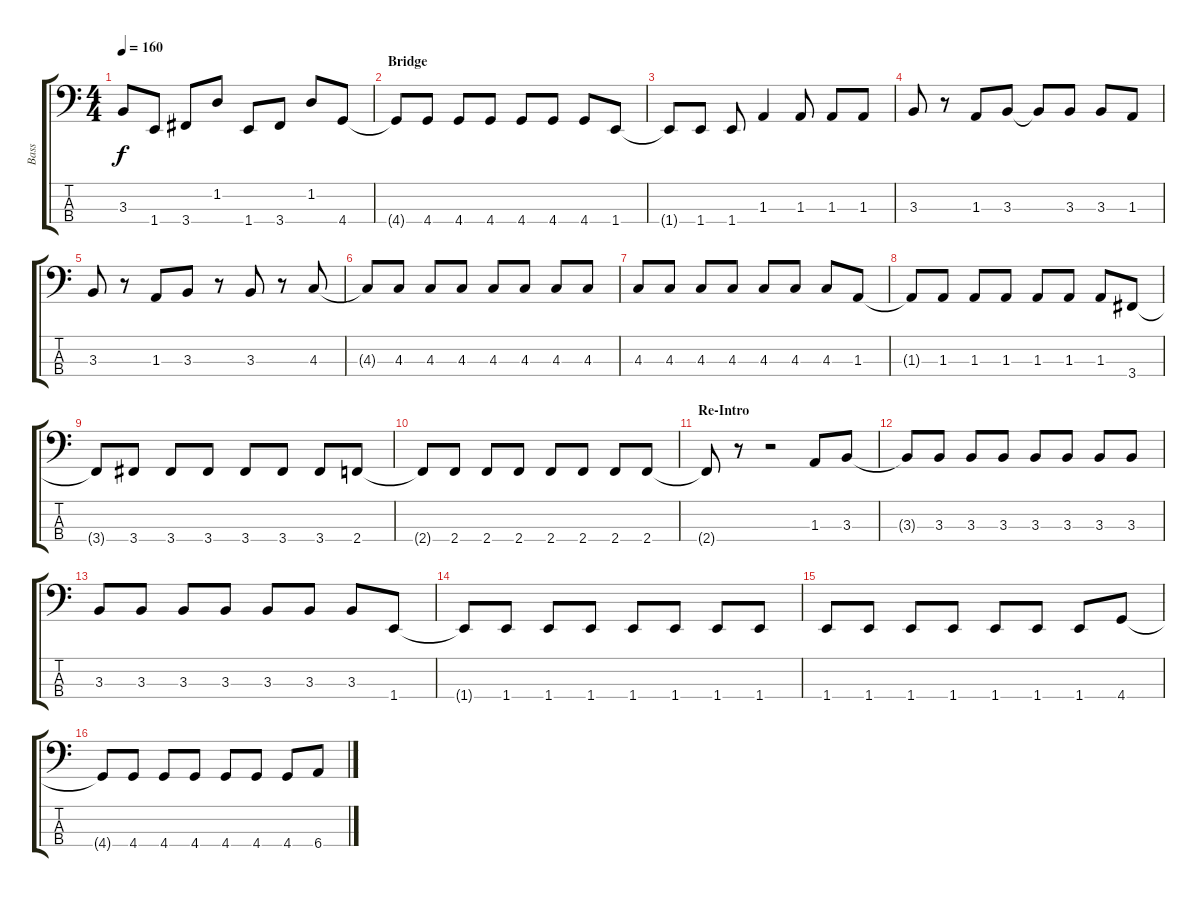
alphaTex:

\track ("Bass" "Bass") {instrument electricbassfinger}
\staff {score tabs}
\tuning (Gb2 Db2 Ab1 Eb1) {hide}
\ts (4 4)
\tempo 160
\clef f4
\ks c
3.3.8{dy f} 1.4.8 3.4.8 1.2.8 1.4.8 3.4.8 1.2.8 4.4.8 |
\section ("" "Bridge")
4.4{t}.8 4.4.8 4.4.8 4.4.8 4.4.8 4.4.8 4.4.8 1.4.8 |
1.4{t}.8 1.4.8 1.4.8 1.3.4 1.3.8 1.3.8 1.3.8 |
3.3.8 r.8 1.3.8 3.3.8 3.3{t}.8 3.3.8 3.3.8 1.3.8 |
3.3.8 r.8 1.3.8 3.3.8 r.8 3.3.8 r.8 4.3.8 |
4.3{t}.8 4.3.8 4.3.8 4.3.8 4.3.8 4.3.8 4.3.8 4.3.8 |
4.3.8 4.3.8 4.3.8 4.3.8 4.3.8 4.3.8 4.3.8 1.3.8 |
1.3{t}.8 1.3.8 1.3.8 1.3.8 1.3.8 1.3.8 1.3.8 3.4.8 |
3.4{t}.8 3.4.8 3.4.8 3.4.8 3.4.8 3.4.8 3.4.8 2.4.8 |
2.4{t}.8 2.4.8 2.4.8 2.4.8 2.4.8 2.4.8 2.4.8 2.4.8 |
\section ("" "Re-Intro")
2.4{t}.8 r.8 r.2 1.3.8 3.3.8 |
3.3{t}.8 3.3.8 3.3.8 3.3.8 3.3.8 3.3.8 3.3.8 3.3.8 |
3.3.8 3.3.8 3.3.8 3.3.8 3.3.8 3.3.8 3.3.8 1.4.8 |
1.4{t}.8 1.4.8 1.4.8 1.4.8 1.4.8 1.4.8 1.4.8 1.4.8 |
1.4.8 1.4.8 1.4.8 1.4.8 1.4.8 1.4.8 1.4.8 4.4.8 |
4.4{t}.8 4.4.8 4.4.8 4.4.8 4.4.8 4.4.8 4.4.8 6.4.8
